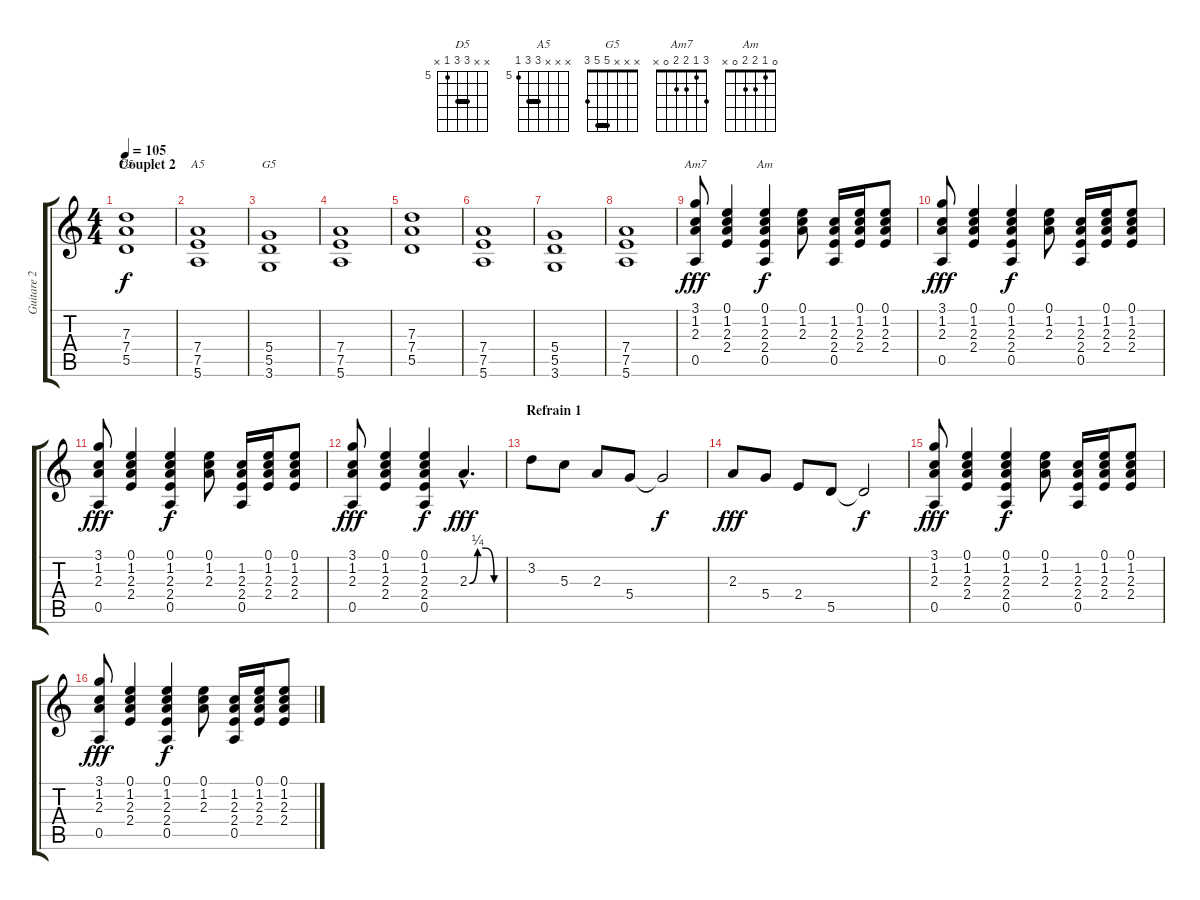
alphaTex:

\track ("Guitare 2" "Guitare 2") {instrument overdrivenguitar}
\staff {score tabs}
\tuning (E4 B3 G3 D3 A2 E2) {hide}
\chord ("D5" x x 7 7 5 x) {firstfret 5 barre 7}
\chord ("A5" x x x 7 7 5) {firstfret 5 barre 7}
\chord ("G5" x x x 5 5 3) {barre 5}
\chord ("Am7" 3 1 2 2 0 x)
\chord ("Am" 0 1 2 2 0 x)
\ts (4 4)
\section ("" "Couplet 2")
\tempo 105
\clef g2
\ks c
(7.3 7.4 5.5).1{ch "D5" dy f} |
(7.4 7.5 5.6).1{ch "A5"} |
(5.4 5.5 3.6).1{ch "G5"} |
(7.4 7.5 5.6).1 |
(7.3 7.4 5.5).1 |
(7.4 7.5 5.6).1 |
(5.4 5.5 3.6).1 |
(7.4 7.5 5.6).1 |
(3.1 1.2 2.3 0.5).8{ch "Am7" dy fff} (0.1 1.2 2.3 2.4).4 (0.1 1.2 2.3 2.4 0.5).4{ch "Am" dy f} (0.1 1.2 2.3).8 (1.2 2.3 2.4 0.5).16 (0.1 1.2 2.3 2.4).16 (0.1 1.2 2.3 2.4).8 |
(3.1 1.2 2.3 0.5).8{dy fff} (0.1 1.2 2.3 2.4).4 (0.1 1.2 2.3 2.4 0.5).4{dy f} (0.1 1.2 2.3).8 (1.2 2.3 2.4 0.5).16 (0.1 1.2 2.3 2.4).16 (0.1 1.2 2.3 2.4).8 |
(3.1 1.2 2.3 0.5).8{dy fff} (0.1 1.2 2.3 2.4).4 (0.1 1.2 2.3 2.4 0.5).4{dy f} (0.1 1.2 2.3).8 (1.2 2.3 2.4 0.5).16 (0.1 1.2 2.3 2.4).16 (0.1 1.2 2.3 2.4).8 |
(3.1 1.2 2.3 0.5).8{dy fff} (0.1 1.2 2.3 2.4).4 (0.1 1.2 2.3 2.4 0.5).4{dy f} 2.3{be (custom 0 0 15 1 30 1 45 0 60 0) hac}.4{d dy fff} |
\section ("" "Refrain 1")
3.2.8 5.3.8 2.3.8 5.4.8 5.4{t}.2{dy f} |
2.3.8{dy fff} 5.4.8 2.4.8 5.5.8 5.5{t}.2{dy f} |
(3.1 1.2 2.3 0.5).8{dy fff} (0.1 1.2 2.3 2.4).4 (0.1 1.2 2.3 2.4 0.5).4{dy f} (0.1 1.2 2.3).8 (1.2 2.3 2.4 0.5).16 (0.1 1.2 2.3 2.4).16 (0.1 1.2 2.3 2.4).8 |
(3.1 1.2 2.3 0.5).8{dy fff} (0.1 1.2 2.3 2.4).4 (0.1 1.2 2.3 2.4 0.5).4{dy f} (0.1 1.2 2.3).8 (1.2 2.3 2.4 0.5).16 (0.1 1.2 2.3 2.4).16 (0.1 1.2 2.3 2.4).8
